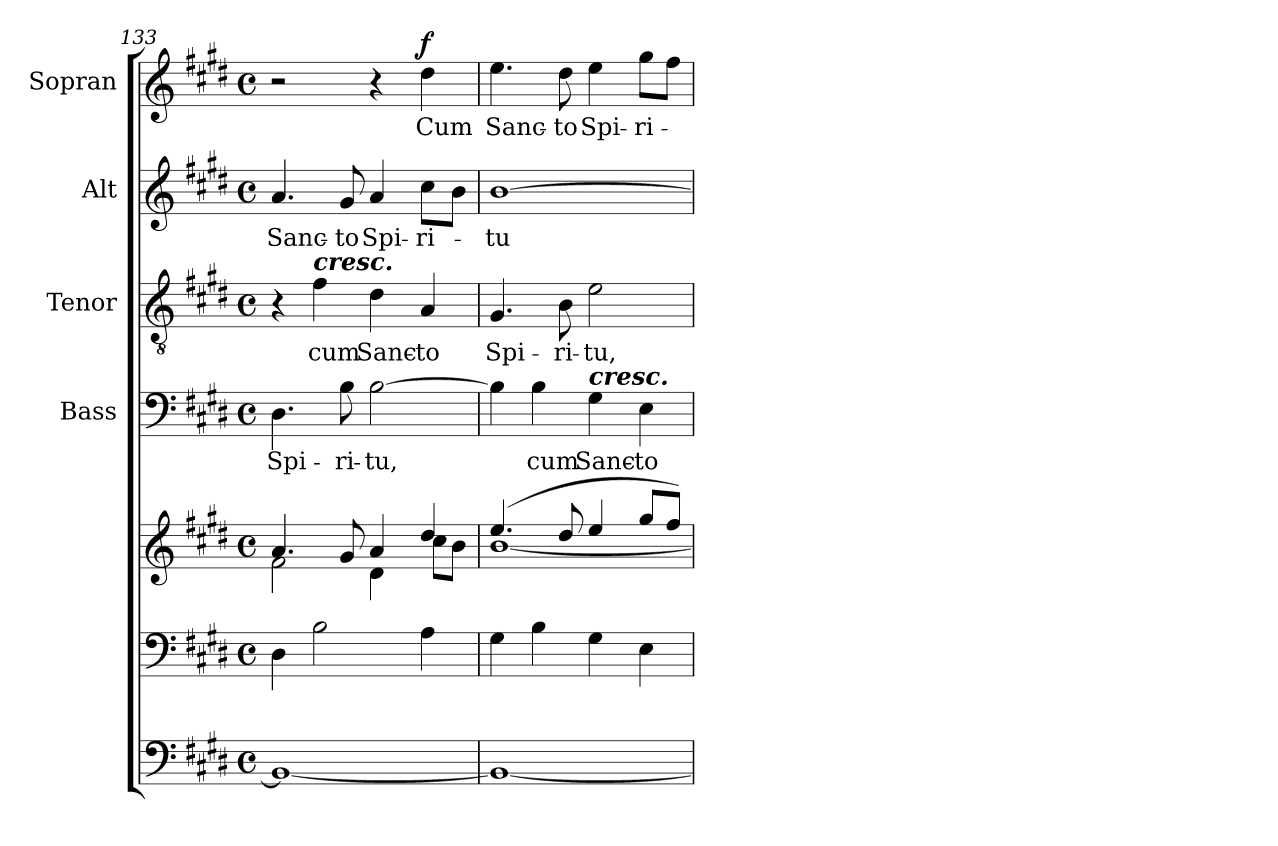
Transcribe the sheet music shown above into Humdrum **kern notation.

**kern	**kern	**kern	**kern	**text	**kern	**text	**kern	**text	**kern	**text	**dynam
*part6	*part5	*part5	*part4	*part4	*part3	*part3	*part2	*part2	*part1	*part1	*part1
*staff7	*staff6	*staff5	*staff4	*staff4	*staff3	*staff3	*staff2	*staff2	*staff1	*staff1	*staff1
*	*	*	*I"Bass	*	*I"Tenor	*	*I"Alt	*	*I"Sopran	*	*
*	*	*	*I'B.	*	*I'T.	*	*I'A.	*	*I'S.	*	*
*clefF4	*clefF4	*clefG2	*clefF4	*	*clefGv2	*	*clefG2	*	*clefG2	*	*
*ITrd7c12	*	*	*	*	*	*	*	*	*	*	*
*k[f#c#g#d#]	*k[f#c#g#d#]	*k[f#c#g#d#]	*k[f#c#g#d#]	*	*k[f#c#g#d#]	*	*k[f#c#g#d#]	*	*k[f#c#g#d#]	*	*
*E:	*E:	*E:	*E:	*	*E:	*	*E:	*	*E:	*	*
*M4/4	*M4/4	*M4/4	*M4/4	*	*M4/4	*	*M4/4	*	*M4/4	*	*
*met(c)	*met(c)	*met(c)	*met(c)	*	*met(c)	*	*met(c)	*	*met(c)	*	*
=133	=133	=133	=133	=133	=133	=133	=133	=133	=133	=133	=133
*	*	*^	*	*	*	*	*	*	*	*	*
!	!	!	!	!	!LO:LY:b	!	!	!	!LO:LY:b	!	!	!
1BBB_	4D#\	4.a/	2f#\	4.D#\	Spi-	4r	.	4.a/	Sanc-	2r	.	.
!	!	!	!	!	!	!LO:TX:a:Bi:t=cresc.	!	!	!	!	!	!
!	!	!	!	!	!	!	!LO:LY:b	!	!	!	!	!
.	2B\	.	.	.	.	4f#\	cum	.	.	.	.	.
!	!	!	!	!	!LO:LY:b	!	!	!	!LO:LY:b	!	!	!
.	.	8g#/	.	8B\	-ri-	.	.	8g#/	-to	.	.	.
!	!	!	!	!	!LO:LY:b	!	!LO:LY:b	!	!LO:LY:b	!	!	!
.	.	4a/	4d#\	[2B\	-tu,	4d#\	Sanc-	4a/	Spi-	4r	.	.
!	!	!	!	!	!	!	!LO:LY:b	!	!LO:LY:b	!	!LO:LY:b	!LO:DY:a
.	4A\	4dd#/	8cc#\L	.	.	4A/	-to	8cc#\L	-ri-	4dd#\	Cum	f
.	.	.	8b\J	.	.	.	.	8b\J	.	.	.	.
!!LO:LB:g=z
=134	=134	=134	=134	=134	=134	=134	=134	=134	=134	=134	=134	=134
!	!	!	!	!	!	!	!LO:LY:b	!	!LO:LY:b	!	!LO:LY:b	!
1BBB_	4G#\	(4.ee/	[<1b	4B\]	.	4.G#/	Spi-	[1b	-tu	4.ee\	Sanc-	.
!	!	!	!	!	!LO:LY:b	!	!	!	!	!	!	!
.	4B\	.	.	4B\	cum	.	.	.	.	.	.	.
!	!	!	!	!	!	!	!LO:LY:b	!	!	!	!LO:LY:b	!
.	.	8dd#/	.	.	.	8B\	-ri-	.	.	8dd#\	-to	.
!	!	!	!	!LO:TX:a:Bi:t=cresc.	!	!	!	!	!	!	!	!
!	!	!	!	!	!LO:LY:b	!	!LO:LY:b	!	!	!	!LO:LY:b	!
.	4G#\	4ee/	.	4G#\	Sanc-	2e\	-tu,	.	.	4ee\	Spi-	.
!	!	!	!	!	!LO:LY:b	!	!	!	!	!	!LO:LY:b	!
.	4E\	8gg#/L	.	4E\	-to	.	.	.	.	8gg#\L	-ri-	.
.	.	8ff#/J)	.	.	.	.	.	.	.	8ff#\J	.	.
*	*	*v	*v	*	*	*	*	*	*	*	*	*
=	=	=	=	=	=	=	=	=	=	=	=
*-	*-	*-	*-	*-	*-	*-	*-	*-	*-	*-	*-
